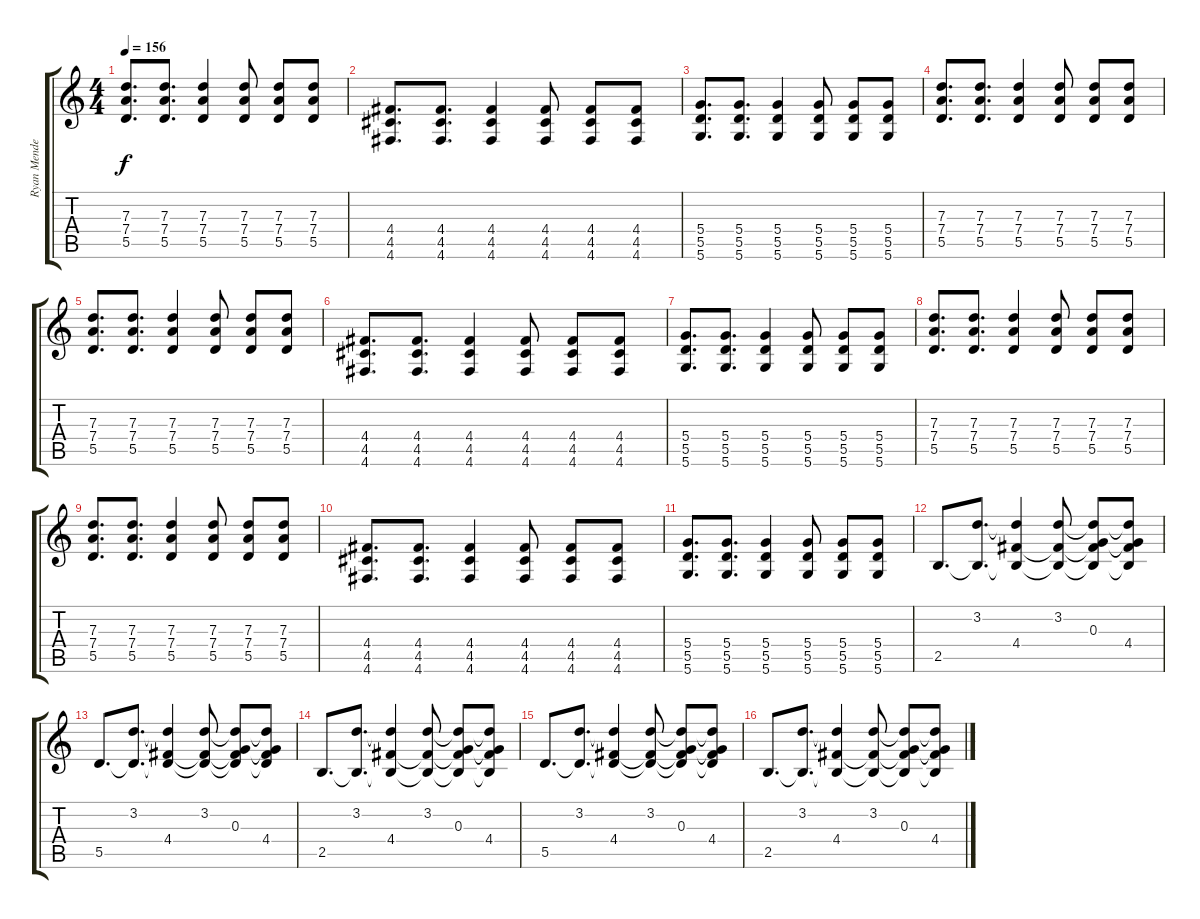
\track ("Ryan Mendez" "Ryan Mende") {instrument overdrivenguitar}
\staff {score tabs}
\tuning (E4 B3 G3 D3 A2 D2) {hide}
\ts (4 4)
\tempo 156
\clef g2
\ks c
(7.3 7.4 5.5).8{d dy f} (7.3 7.4 5.5).8{d} (7.3 7.4 5.5).4 (7.3 7.4 5.5).8 (7.3 7.4 5.5).8 (7.3 7.4 5.5).8 |
(4.4 4.5 4.6).8{d} (4.4 4.5 4.6).8{d} (4.4 4.5 4.6).4 (4.4 4.5 4.6).8 (4.4 4.5 4.6).8 (4.4 4.5 4.6).8 |
(5.4 5.5 5.6).8{d} (5.4 5.5 5.6).8{d} (5.4 5.5 5.6).4 (5.4 5.5 5.6).8 (5.4 5.5 5.6).8 (5.4 5.5 5.6).8 |
(7.3 7.4 5.5).8{d} (7.3 7.4 5.5).8{d} (7.3 7.4 5.5).4 (7.3 7.4 5.5).8 (7.3 7.4 5.5).8 (7.3 7.4 5.5).8 |
(7.3 7.4 5.5).8{d} (7.3 7.4 5.5).8{d} (7.3 7.4 5.5).4 (7.3 7.4 5.5).8 (7.3 7.4 5.5).8 (7.3 7.4 5.5).8 |
(4.4 4.5 4.6).8{d} (4.4 4.5 4.6).8{d} (4.4 4.5 4.6).4 (4.4 4.5 4.6).8 (4.4 4.5 4.6).8 (4.4 4.5 4.6).8 |
(5.4 5.5 5.6).8{d} (5.4 5.5 5.6).8{d} (5.4 5.5 5.6).4 (5.4 5.5 5.6).8 (5.4 5.5 5.6).8 (5.4 5.5 5.6).8 |
(7.3 7.4 5.5).8{d} (7.3 7.4 5.5).8{d} (7.3 7.4 5.5).4 (7.3 7.4 5.5).8 (7.3 7.4 5.5).8 (7.3 7.4 5.5).8 |
(7.3 7.4 5.5).8{d} (7.3 7.4 5.5).8{d} (7.3 7.4 5.5).4 (7.3 7.4 5.5).8 (7.3 7.4 5.5).8 (7.3 7.4 5.5).8 |
(4.4 4.5 4.6).8{d} (4.4 4.5 4.6).8{d} (4.4 4.5 4.6).4 (4.4 4.5 4.6).8 (4.4 4.5 4.6).8 (4.4 4.5 4.6).8 |
(5.4 5.5 5.6).8{d} (5.4 5.5 5.6).8{d} (5.4 5.5 5.6).4 (5.4 5.5 5.6).8 (5.4 5.5 5.6).8 (5.4 5.5 5.6).8 |
2.5.8{d} (3.2 2.5{t}).8{d} (3.2{t} 4.4 2.5{t}).4 (3.2 4.4{t} 2.5{t}).8 (3.2{t} 0.3 4.4{t} 2.5{t}).8 (3.2{t} 0.3{t} 4.4 2.5{t}).8 |
5.5.8{d} (3.2 5.5{t}).8{d} (3.2{t} 4.4 5.5{t}).4 (3.2 4.4{t} 5.5{t}).8 (3.2{t} 0.3 4.4{t} 5.5{t}).8 (3.2{t} 0.3{t} 4.4 5.5{t}).8 |
2.5.8{d} (3.2 2.5{t}).8{d} (3.2{t} 4.4 2.5{t}).4 (3.2 4.4{t} 2.5{t}).8 (3.2{t} 0.3 4.4{t} 2.5{t}).8 (3.2{t} 0.3{t} 4.4 2.5{t}).8 |
5.5.8{d} (3.2 5.5{t}).8{d} (3.2{t} 4.4 5.5{t}).4 (3.2 4.4{t} 5.5{t}).8 (3.2{t} 0.3 4.4{t} 5.5{t}).8 (3.2{t} 0.3{t} 4.4 5.5{t}).8 |
2.5.8{d} (3.2 2.5{t}).8{d} (3.2{t} 4.4 2.5{t}).4 (3.2 4.4{t} 2.5{t}).8 (3.2{t} 0.3 4.4{t} 2.5{t}).8 (3.2{t} 0.3{t} 4.4 2.5{t}).8
